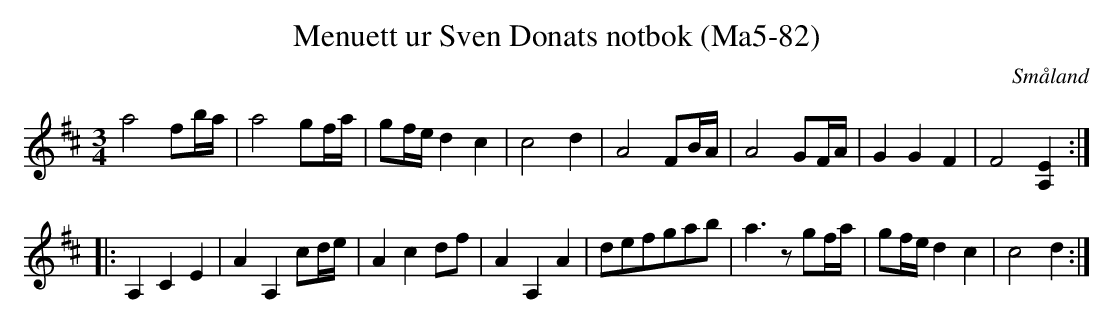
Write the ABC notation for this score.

X:1
T:Menuett ur Sven Donats notbok (Ma5-82)
O:Småland
M:3/4
L:1/8
K:D
a4 fb/a/|a4 gf/a/|gf/e/ d2 c2|c4 d2|A4 FB/A/|A4 GF/A/|G2 G2 F2|F4 [EA,]2:|
|:A,2 C2 E2|A2 A,2 cd/e/|A2 c2 df|A2 A,2 A2|defgab|a3z gf/a/|gf/e/ d2 c2|c4 d2:|
